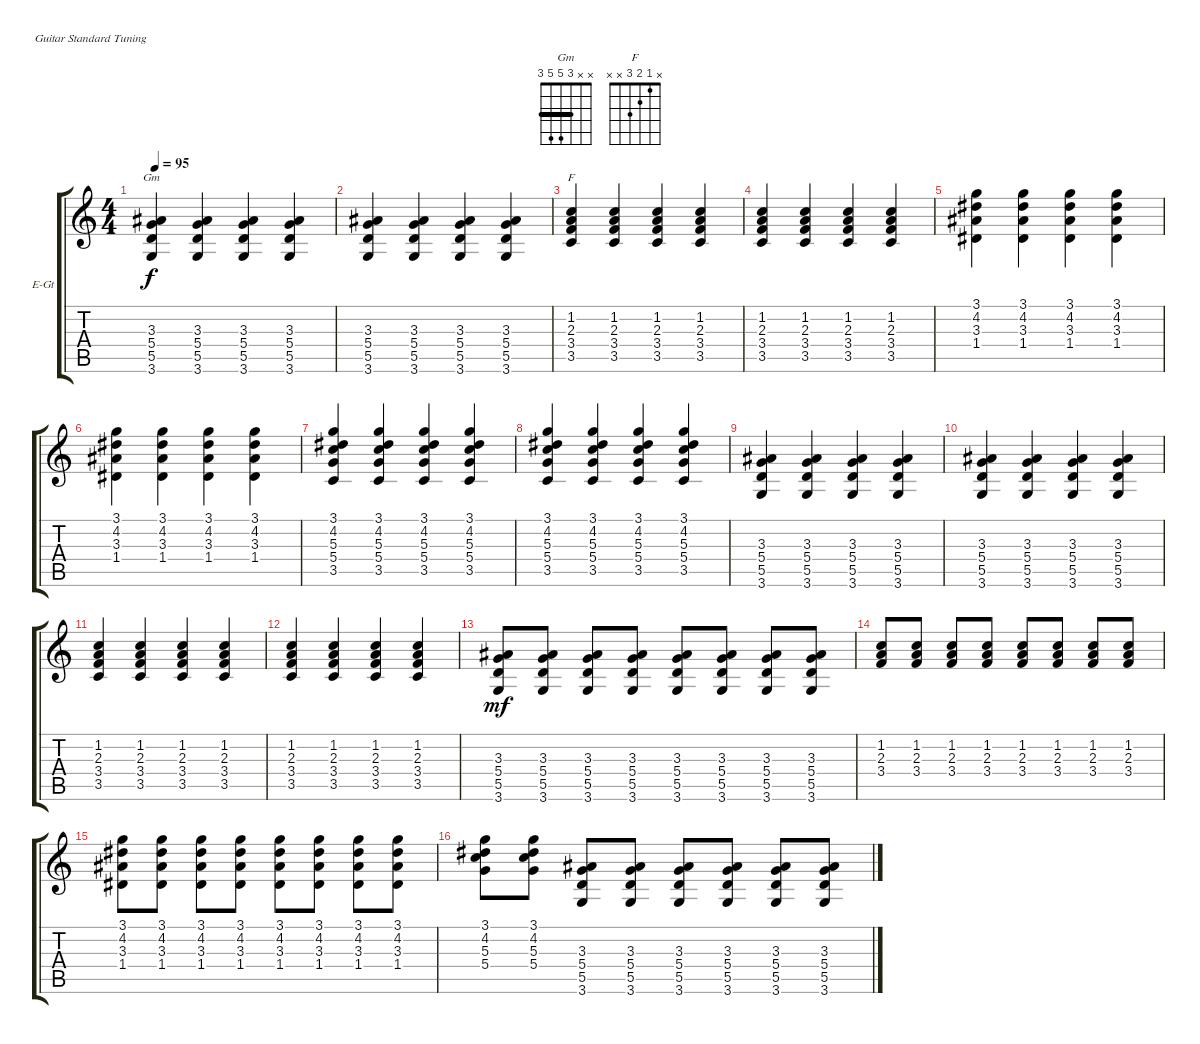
\defaultSystemsLayout 4
\bracketExtendMode groupsimilarinstruments
\firstSystemTrackNameOrientation horizontal
\otherSystemsTrackNameOrientation horizontal
\track ("Electric Guitar" "E-Gt") {instrument electricguitarclean}
\staff {score tabs}
\tuning (E4 B3 G3 D3 A2 E2)
\chord ("Gm" x x 3 5 5 3) {barre 3}
\chord ("F" x 1 2 3 x x)
\ts (4 4)
\tempo 95
\clef g2
\ks c
(3.6 5.5 5.4 3.3).4{ch "Gm" dy f} (3.6 5.5 5.4 3.3).4 (3.6 5.5 5.4 3.3).4 (3.6 5.5 5.4 3.3).4 |
(3.6 5.5 5.4 3.3).4 (3.6 5.5 5.4 3.3).4 (3.6 5.5 5.4 3.3).4 (3.6 5.5 5.4 3.3).4 |
(3.4 2.3 1.2 3.5).4{ch "F"} (3.4 2.3 1.2 3.5).4 (3.4 2.3 1.2 3.5).4 (3.4 2.3 1.2 3.5).4 |
(3.4 2.3 1.2 3.5).4 (3.4 2.3 1.2 3.5).4 (3.4 2.3 1.2 3.5).4 (3.4 2.3 1.2 3.5).4 |
(1.4 3.3 4.2 3.1).4 (1.4 3.3 4.2 3.1).4 (1.4 3.3 4.2 3.1).4 (1.4 3.3 4.2 3.1).4 |
(1.4 3.3 4.2 3.1).4 (1.4 3.3 4.2 3.1).4 (1.4 3.3 4.2 3.1).4 (1.4 3.3 4.2 3.1).4 |
(3.5 5.4 5.3 4.2 3.1).4 (3.5 5.4 5.3 4.2 3.1).4 (3.5 5.4 5.3 4.2 3.1).4 (3.5 5.4 5.3 4.2 3.1).4 |
(3.5 5.4 5.3 4.2 3.1).4 (3.5 5.4 5.3 4.2 3.1).4 (3.5 5.4 5.3 4.2 3.1).4 (3.5 5.4 5.3 4.2 3.1).4 |
(3.6 5.5 5.4 3.3).4 (3.6 5.5 5.4 3.3).4 (3.6 5.5 5.4 3.3).4 (3.6 5.5 5.4 3.3).4 |
(3.6 5.5 5.4 3.3).4 (3.6 5.5 5.4 3.3).4 (3.6 5.5 5.4 3.3).4 (3.6 5.5 5.4 3.3).4 |
(3.4 2.3 1.2 3.5).4 (3.4 2.3 1.2 3.5).4 (3.4 2.3 1.2 3.5).4 (3.4 2.3 1.2 3.5).4 |
(3.4 2.3 1.2 3.5).4 (3.4 2.3 1.2 3.5).4 (3.4 2.3 1.2 3.5).4 (3.4 2.3 1.2 3.5).4 |
(3.6 5.5 5.4 3.3).8{dy mf} (3.6 5.5 5.4 3.3).8 (3.6 5.5 5.4 3.3).8 (3.6 5.5 5.4 3.3).8 (3.6 5.5 5.4 3.3).8 (3.6 5.5 5.4 3.3).8 (3.6 5.5 5.4 3.3).8 (3.6 5.5 5.4 3.3).8 |
(3.4 2.3 1.2).8 (3.4 2.3 1.2).8 (3.4 2.3 1.2).8 (3.4 2.3 1.2).8 (3.4 2.3 1.2).8 (3.4 2.3 1.2).8 (3.4 2.3 1.2).8 (3.4 2.3 1.2).8 |
(1.4 3.3 4.2 3.1).8 (1.4 3.3 4.2 3.1).8 (1.4 3.3 4.2 3.1).8 (1.4 3.3 4.2 3.1).8 (1.4 3.3 4.2 3.1).8 (1.4 3.3 4.2 3.1).8 (1.4 3.3 4.2 3.1).8 (1.4 3.3 4.2 3.1).8 |
(5.4 5.3 4.2 3.1).8 (5.4 5.3 4.2 3.1).8 (3.6 5.5 5.4 3.3).8 (3.6 5.5 5.4 3.3).8 (3.6 5.5 5.4 3.3).8 (3.6 5.5 5.4 3.3).8 (3.6 5.5 5.4 3.3).8 (3.6 5.5 5.4 3.3).8
